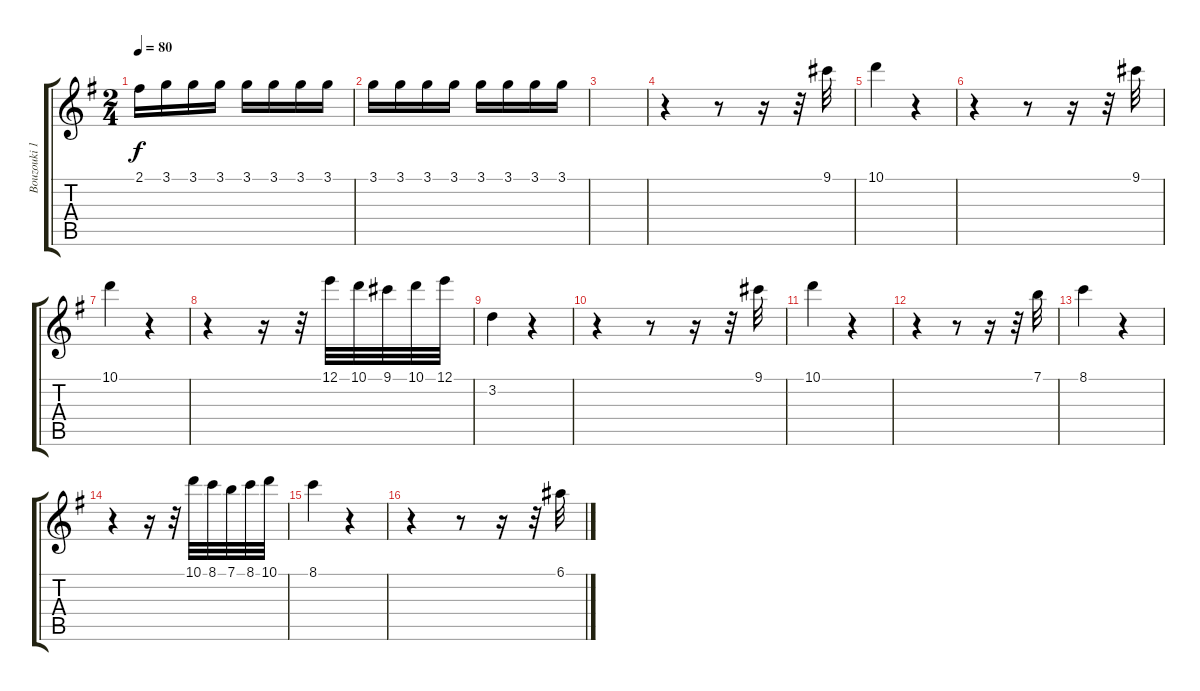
\track ("Bouzouki 1" "Bouzouki 1") {instrument acousticguitarsteel}
\staff {score tabs}
\tuning (E4 B3 G3 D3 A2 E2) {hide}
\ts (2 4)
\tempo 80
\clef g2
\ks g
2.1.16{dy f} 3.1.16 3.1.16 3.1.16 3.1.16 3.1.16 3.1.16 3.1.16 |
3.1.16 3.1.16 3.1.16 3.1.16 3.1.16 3.1.16 3.1.16 3.1.16 |
|
r.4 r.8 r.16 r.32 9.1.32 |
10.1.4 r.4 |
r.4 r.8 r.16 r.32 9.1.32 |
10.1.4 r.4 |
r.4 r.16 r.32 12.1.32 10.1.32 9.1.32 10.1.32 12.1.32 |
3.2.4 r.4 |
r.4 r.8 r.16 r.32 9.1.32 |
10.1.4 r.4 |
r.4 r.8 r.16 r.32 7.1.32 |
8.1.4 r.4 |
r.4 r.16 r.32 10.1.32 8.1.32 7.1.32 8.1.32 10.1.32 |
8.1.4 r.4 |
r.4 r.8 r.16 r.32 6.1.32
